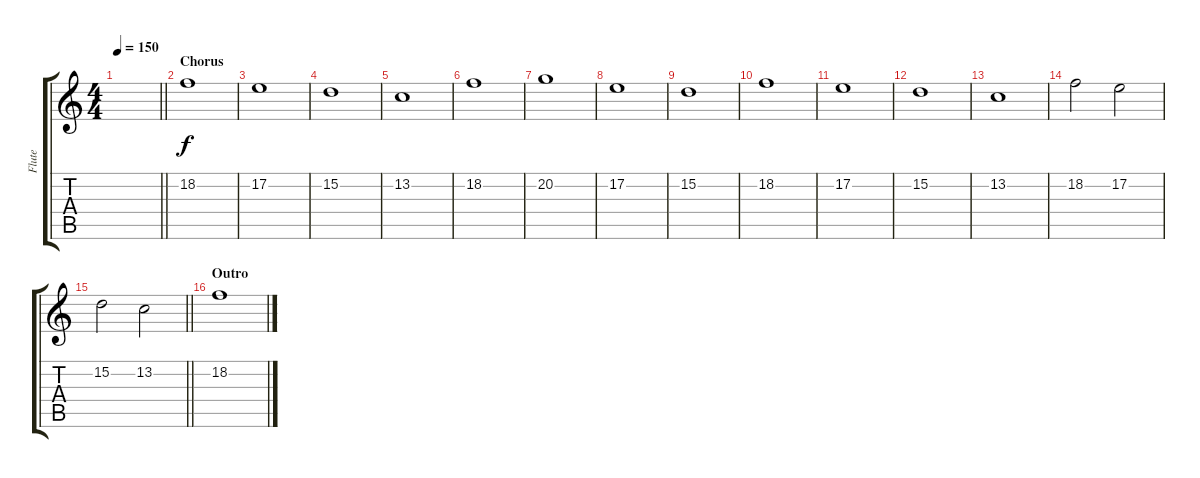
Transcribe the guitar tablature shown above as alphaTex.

\track ("Flute" "Flute") {instrument flute}
\staff {score tabs}
\tuning (E4 B3 G3 D3 A2 E2) {hide}
\ts (4 4)
\tempo 150
\clef g2
\barLineRight lightlight
\ks c
|
\section ("" "Chorus")
18.2.1 |
17.2.1 |
15.2.1 |
13.2.1 |
18.2.1 |
20.2.1 |
17.2.1 |
15.2.1 |
18.2.1 |
17.2.1 |
15.2.1 |
13.2.1 |
18.2.2 17.2.2 |
\barLineRight lightlight
15.2.2 13.2.2 |
\section ("" "Outro")
18.2.1
